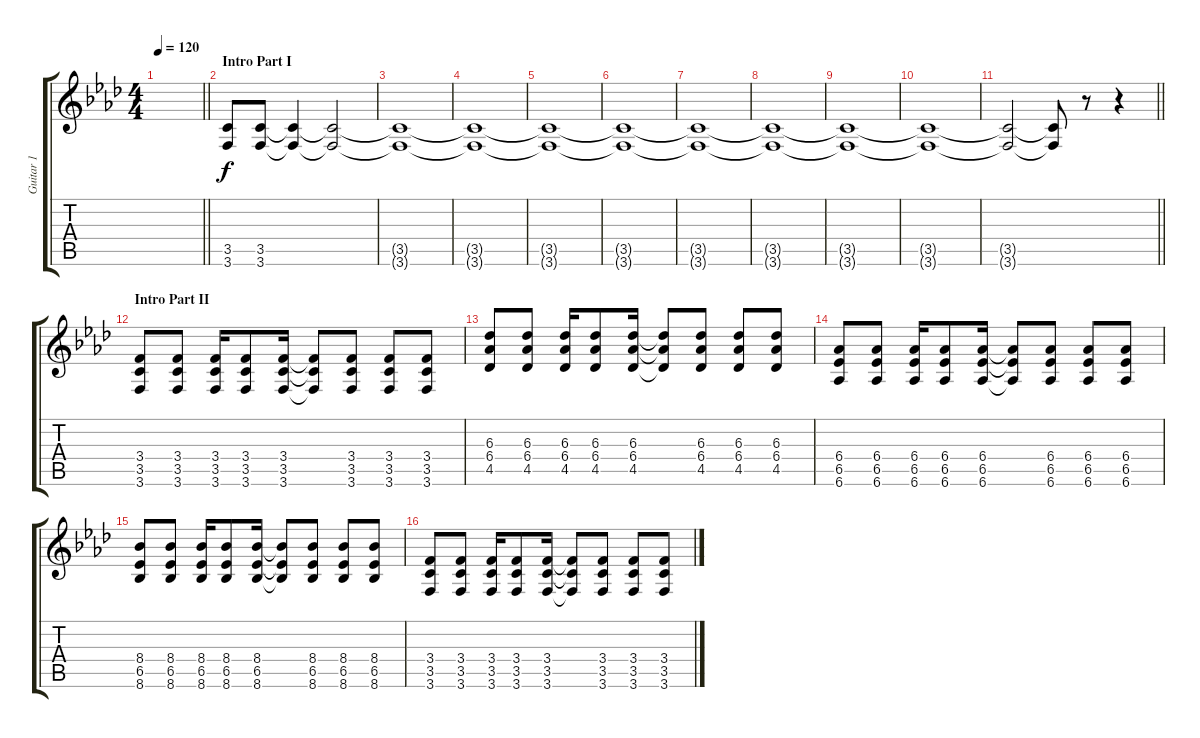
\track ("Guitar 1" "Guitar 1") {instrument distortionguitar}
\staff {score tabs}
\tuning (E4 B3 G3 D3 A2 D2) {hide}
\ts (4 4)
\tempo 120
\clef g2
\barLineRight lightlight
\ks fminor
|
\section ("" "Intro Part I")
(3.5 3.6).8 (3.5 3.6).8 (3.5{t} 3.6{t}).4 (3.5{t} 3.6{t}).2 |
(3.5{t} 3.6{t}).1 |
(3.5{t} 3.6{t}).1 |
(3.5{t} 3.6{t}).1 |
(3.5{t} 3.6{t}).1 |
(3.5{t} 3.6{t}).1 |
(3.5{t} 3.6{t}).1 |
(3.5{t} 3.6{t}).1 |
(3.5{t} 3.6{t}).1 |
\barLineRight lightlight
(3.5{t} 3.6{t}).2 (3.5{t} 3.6{t}).8 r.8 r.4 |
\section ("" "Intro Part II")
(3.4 3.5 3.6).8{balance 8} (3.4 3.5 3.6).8 (3.4 3.5 3.6).16 (3.4 3.5 3.6).8 (3.4 3.5 3.6).16 (3.4{t} 3.5{t} 3.6{t}).8 (3.4 3.5 3.6).8 (3.4 3.5 3.6).8 (3.4 3.5 3.6).8 |
(6.3 6.4 4.5).8 (6.3 6.4 4.5).8 (6.3 6.4 4.5).16 (6.3 6.4 4.5).8 (6.3 6.4 4.5).16 (6.3{t} 6.4{t} 4.5{t}).8 (6.3 6.4 4.5).8 (6.3 6.4 4.5).8 (6.3 6.4 4.5).8 |
(6.4 6.5 6.6).8 (6.4 6.5 6.6).8 (6.4 6.5 6.6).16 (6.4 6.5 6.6).8 (6.4 6.5 6.6).16 (6.4{t} 6.5{t} 6.6{t}).8 (6.4 6.5 6.6).8 (6.4 6.5 6.6).8 (6.4 6.5 6.6).8 |
(8.4 6.5 8.6).8 (8.4 6.5 8.6).8 (8.4 6.5 8.6).16 (8.4 6.5 8.6).8 (8.4 6.5 8.6).16 (8.4{t} 6.5{t} 8.6{t}).8 (8.4 6.5 8.6).8 (8.4 6.5 8.6).8 (8.4 6.5 8.6).8 |
(3.4 3.5 3.6).8 (3.4 3.5 3.6).8 (3.4 3.5 3.6).16 (3.4 3.5 3.6).8 (3.4 3.5 3.6).16 (3.4{t} 3.5{t} 3.6{t}).8 (3.4 3.5 3.6).8 (3.4 3.5 3.6).8 (3.4 3.5 3.6).8
